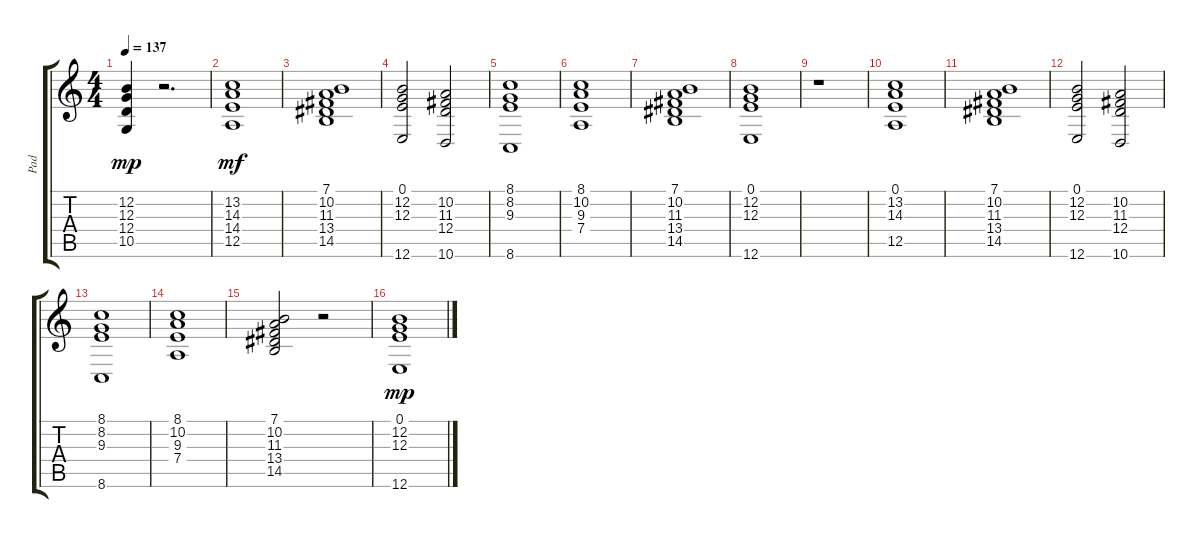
\track ("Pad" "Pad") {instrument drawbarorgan}
\staff {score tabs}
\tuning (E4 B3 G3 D3 A2 E2) {hide}
\ts (4 4)
\tempo 137
\clef g2
\ks c
(12.2 12.3 12.4 10.5).4{dy mp} r.2{d} |
(13.2 14.3 14.4 12.5).1{dy mf} |
(7.1 10.2 11.3 13.4 14.5).1 |
(0.1 12.2 12.3 12.6).2 (10.2 11.3 12.4 10.6).2 |
(8.1 8.2 9.3 8.6).1 |
(8.1 10.2 9.3 7.4).1 |
(7.1 10.2 11.3 13.4 14.5).1 |
(0.1 12.2 12.3 12.6).1 |
r.1 |
(0.1 13.2 14.3 12.5).1 |
(7.1 10.2 11.3 13.4 14.5).1 |
(0.1 12.2 12.3 12.6).2 (10.2 11.3 12.4 10.6).2 |
(8.1 8.2 9.3 8.6).1 |
(8.1 10.2 9.3 7.4).1 |
(7.1 10.2 11.3 13.4 14.5).2 r.2 |
(0.1 12.2 12.3 12.6).1{dy mp}
